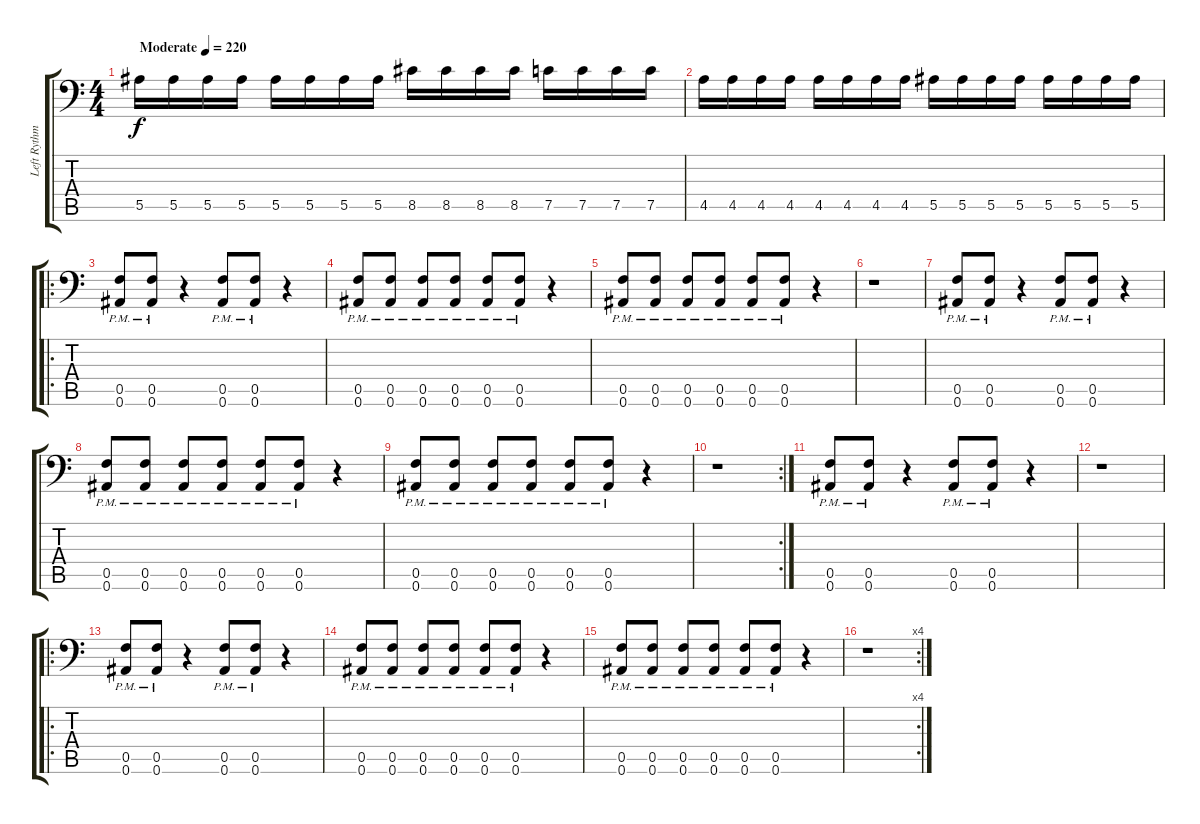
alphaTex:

\track ("Left Rythm Guitar" "Left Rythm") {instrument distortionguitar}
\staff {score tabs}
\tuning (C4 G3 Eb3 Bb2 F2 Bb1) {hide}
\ts (4 4)
\tempo (220 "Moderate")
\clef f4
\ks c
5.5.16{dy f instrument distortionguitar} 5.5.16 5.5.16 5.5.16 5.5.16 5.5.16 5.5.16 5.5.16 8.5.16 8.5.16 8.5.16 8.5.16 7.5.16 7.5.16 7.5.16 7.5.16 |
4.5.16 4.5.16 4.5.16 4.5.16 4.5.16 4.5.16 4.5.16 4.5.16 5.5.16 5.5.16 5.5.16 5.5.16 5.5.16 5.5.16 5.5.16 5.5.16 |
\ro
(0.5{pm} 0.6{pm}).8 (0.5{pm} 0.6{pm}).8 r.4 (0.5{pm} 0.6{pm}).8 (0.5{pm} 0.6{pm}).8 r.4 |
(0.5{pm} 0.6{pm}).8 (0.5{pm} 0.6{pm}).8 (0.5{pm} 0.6{pm}).8 (0.5{pm} 0.6{pm}).8 (0.5{pm} 0.6{pm}).8 (0.5{pm} 0.6{pm}).8 r.4 |
(0.5{pm} 0.6{pm}).8 (0.5{pm} 0.6{pm}).8 (0.5{pm} 0.6{pm}).8 (0.5{pm} 0.6{pm}).8 (0.5{pm} 0.6{pm}).8 (0.5{pm} 0.6{pm}).8 r.4 |
r.1 |
(0.5{pm} 0.6{pm}).8 (0.5{pm} 0.6{pm}).8 r.4 (0.5{pm} 0.6{pm}).8 (0.5{pm} 0.6{pm}).8 r.4 |
(0.5{pm} 0.6{pm}).8 (0.5{pm} 0.6{pm}).8 (0.5{pm} 0.6{pm}).8 (0.5{pm} 0.6{pm}).8 (0.5{pm} 0.6{pm}).8 (0.5{pm} 0.6{pm}).8 r.4 |
(0.5{pm} 0.6{pm}).8 (0.5{pm} 0.6{pm}).8 (0.5{pm} 0.6{pm}).8 (0.5{pm} 0.6{pm}).8 (0.5{pm} 0.6{pm}).8 (0.5{pm} 0.6{pm}).8 r.4 |
\rc 2
r.1 |
(0.5{pm} 0.6{pm}).8 (0.5{pm} 0.6{pm}).8 r.4 (0.5{pm} 0.6{pm}).8 (0.5{pm} 0.6{pm}).8 r.4 |
r.1 |
\ro
(0.5{pm} 0.6{pm}).8 (0.5{pm} 0.6{pm}).8 r.4 (0.5{pm} 0.6{pm}).8 (0.5{pm} 0.6{pm}).8 r.4 |
(0.5{pm} 0.6{pm}).8 (0.5{pm} 0.6{pm}).8 (0.5{pm} 0.6{pm}).8 (0.5{pm} 0.6{pm}).8 (0.5{pm} 0.6{pm}).8 (0.5{pm} 0.6{pm}).8 r.4 |
(0.5{pm} 0.6{pm}).8 (0.5{pm} 0.6{pm}).8 (0.5{pm} 0.6{pm}).8 (0.5{pm} 0.6{pm}).8 (0.5{pm} 0.6{pm}).8 (0.5{pm} 0.6{pm}).8 r.4 |
\rc 4
r.1
